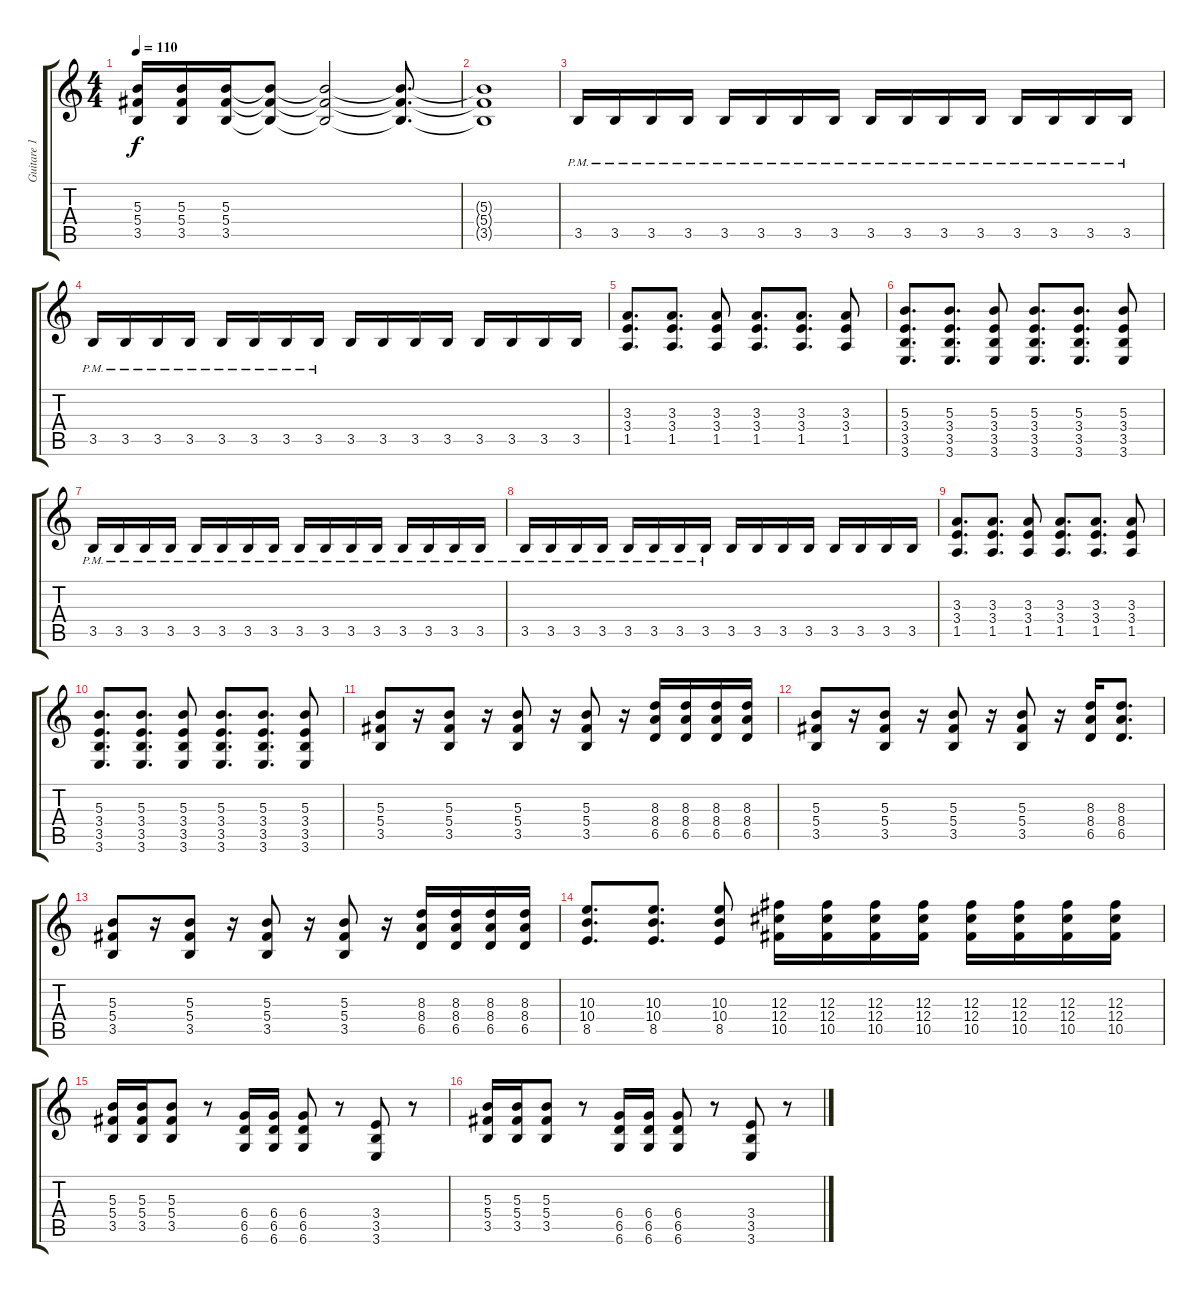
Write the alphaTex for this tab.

\track ("Guitare 1" "Guitare 1") {instrument distortionguitar}
\staff {score tabs}
\tuning (Eb4 Bb3 Gb3 Db3 Ab2 Db2) {hide}
\ts (4 4)
\tempo 110
\clef g2
\ks c
(5.3 5.4 3.5).16{dy f} (5.3 5.4 3.5).16 (5.3 5.4 3.5).16 (5.3{t} 5.4{t} 3.5{t}).8 (5.3{t} 5.4{t} 3.5{t}).2 (5.3{t} 5.4{t} 3.5{t}).8{d} |
(5.3{t} 5.4{t} 3.5{t}).1 |
3.5{pm}.16 3.5{pm}.16 3.5{pm}.16 3.5{pm}.16 3.5{pm}.16 3.5{pm}.16 3.5{pm}.16 3.5{pm}.16 3.5{pm}.16 3.5{pm}.16 3.5{pm}.16 3.5{pm}.16 3.5{pm}.16 3.5{pm}.16 3.5{pm}.16 3.5{pm}.16 |
3.5{pm}.16 3.5{pm}.16 3.5{pm}.16 3.5{pm}.16 3.5{pm}.16 3.5{pm}.16 3.5{pm}.16 3.5{pm}.16 3.5.16 3.5.16 3.5.16 3.5.16 3.5.16 3.5.16 3.5.16 3.5.16 |
(3.3 3.4 1.5).8{d} (3.3 3.4 1.5).8{d} (3.3 3.4 1.5).8 (3.3 3.4 1.5).8{d} (3.3 3.4 1.5).8{d} (3.3 3.4 1.5).8 |
(5.3 3.4 3.5 3.6).8{d} (5.3 3.4 3.5 3.6).8{d} (5.3 3.4 3.5 3.6).8 (5.3 3.4 3.5 3.6).8{d} (5.3 3.4 3.5 3.6).8{d} (5.3 3.4 3.5 3.6).8 |
3.5{pm}.16 3.5{pm}.16 3.5{pm}.16 3.5{pm}.16 3.5{pm}.16 3.5{pm}.16 3.5{pm}.16 3.5{pm}.16 3.5{pm}.16 3.5{pm}.16 3.5{pm}.16 3.5{pm}.16 3.5{pm}.16 3.5{pm}.16 3.5{pm}.16 3.5{pm}.16 |
3.5{pm}.16 3.5{pm}.16 3.5{pm}.16 3.5{pm}.16 3.5{pm}.16 3.5{pm}.16 3.5{pm}.16 3.5{pm}.16 3.5.16 3.5.16 3.5.16 3.5.16 3.5.16 3.5.16 3.5.16 3.5.16 |
(3.3 3.4 1.5).8{d} (3.3 3.4 1.5).8{d} (3.3 3.4 1.5).8 (3.3 3.4 1.5).8{d} (3.3 3.4 1.5).8{d} (3.3 3.4 1.5).8 |
(5.3 3.4 3.5 3.6).8{d} (5.3 3.4 3.5 3.6).8{d} (5.3 3.4 3.5 3.6).8 (5.3 3.4 3.5 3.6).8{d} (5.3 3.4 3.5 3.6).8{d} (5.3 3.4 3.5 3.6).8 |
(5.3 5.4 3.5).8 r.16 (5.3 5.4 3.5).8 r.16 (5.3 5.4 3.5).8 r.16 (5.3 5.4 3.5).8 r.16 (8.3 8.4 6.5).16 (8.3 8.4 6.5).16 (8.3 8.4 6.5).16 (8.3 8.4 6.5).16 |
(5.3 5.4 3.5).8 r.16 (5.3 5.4 3.5).8 r.16 (5.3 5.4 3.5).8 r.16 (5.3 5.4 3.5).8 r.16 (8.3 8.4 6.5).16 (8.3 8.4 6.5).8{d} |
(5.3 5.4 3.5).8 r.16 (5.3 5.4 3.5).8 r.16 (5.3 5.4 3.5).8 r.16 (5.3 5.4 3.5).8 r.16 (8.3 8.4 6.5).16 (8.3 8.4 6.5).16 (8.3 8.4 6.5).16 (8.3 8.4 6.5).16 |
(10.3 10.4 8.5).8{d} (10.3 10.4 8.5).8{d} (10.3 10.4 8.5).8 (12.3 12.4 10.5).16 (12.3 12.4 10.5).16 (12.3 12.4 10.5).16 (12.3 12.4 10.5).16 (12.3 12.4 10.5).16 (12.3 12.4 10.5).16 (12.3 12.4 10.5).16 (12.3 12.4 10.5).16 |
(5.3 5.4 3.5).16 (5.3 5.4 3.5).16 (5.3 5.4 3.5).8 r.8 (6.4 6.5 6.6).16 (6.4 6.5 6.6).16 (6.4 6.5 6.6).8 r.8 (3.4 3.5 3.6).8 r.8 |
(5.3 5.4 3.5).16 (5.3 5.4 3.5).16 (5.3 5.4 3.5).8 r.8 (6.4 6.5 6.6).16 (6.4 6.5 6.6).16 (6.4 6.5 6.6).8 r.8 (3.4 3.5 3.6).8 r.8
